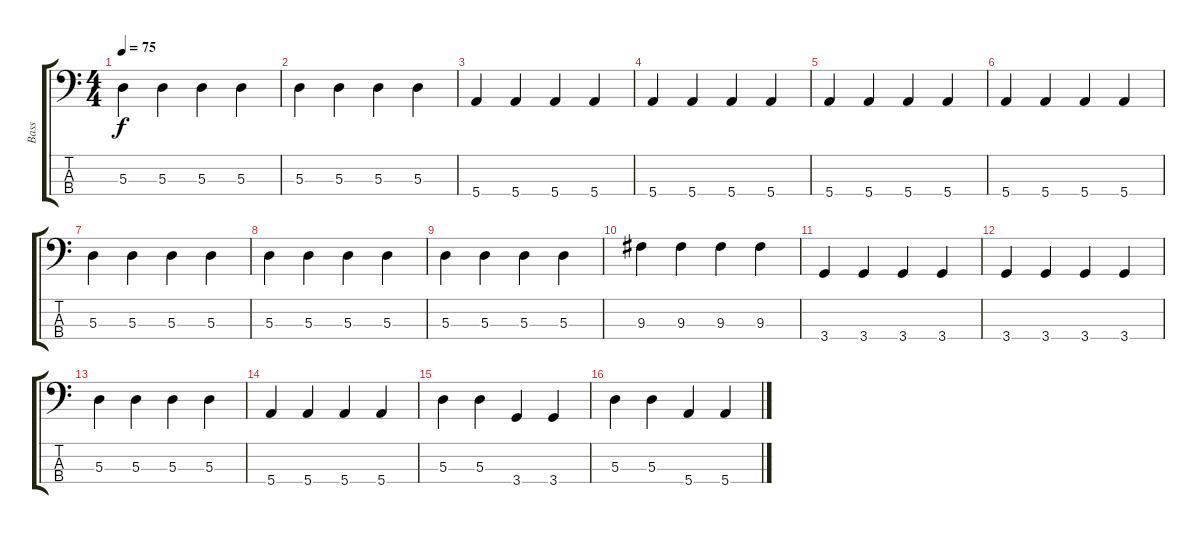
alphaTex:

\track ("Bass" "Bass") {instrument electricbasspick}
\staff {score tabs}
\tuning (G2 D2 A1 E1) {hide}
\ts (4 4)
\tempo 75
\clef f4
\ks c
5.3.4{dy f instrument electricbasspick} 5.3.4 5.3.4 5.3.4 |
5.3.4 5.3.4 5.3.4 5.3.4 |
5.4.4 5.4.4 5.4.4 5.4.4 |
5.4.4 5.4.4 5.4.4 5.4.4 |
5.4.4 5.4.4 5.4.4 5.4.4 |
5.4.4 5.4.4 5.4.4 5.4.4 |
5.3.4 5.3.4 5.3.4 5.3.4 |
5.3.4 5.3.4 5.3.4 5.3.4 |
5.3.4 5.3.4 5.3.4 5.3.4 |
9.3.4 9.3.4 9.3.4 9.3.4 |
3.4.4 3.4.4 3.4.4 3.4.4 |
3.4.4 3.4.4 3.4.4 3.4.4 |
5.3.4 5.3.4 5.3.4 5.3.4 |
5.4.4 5.4.4 5.4.4 5.4.4 |
5.3.4 5.3.4 3.4.4 3.4.4 |
5.3.4 5.3.4 5.4.4 5.4.4
